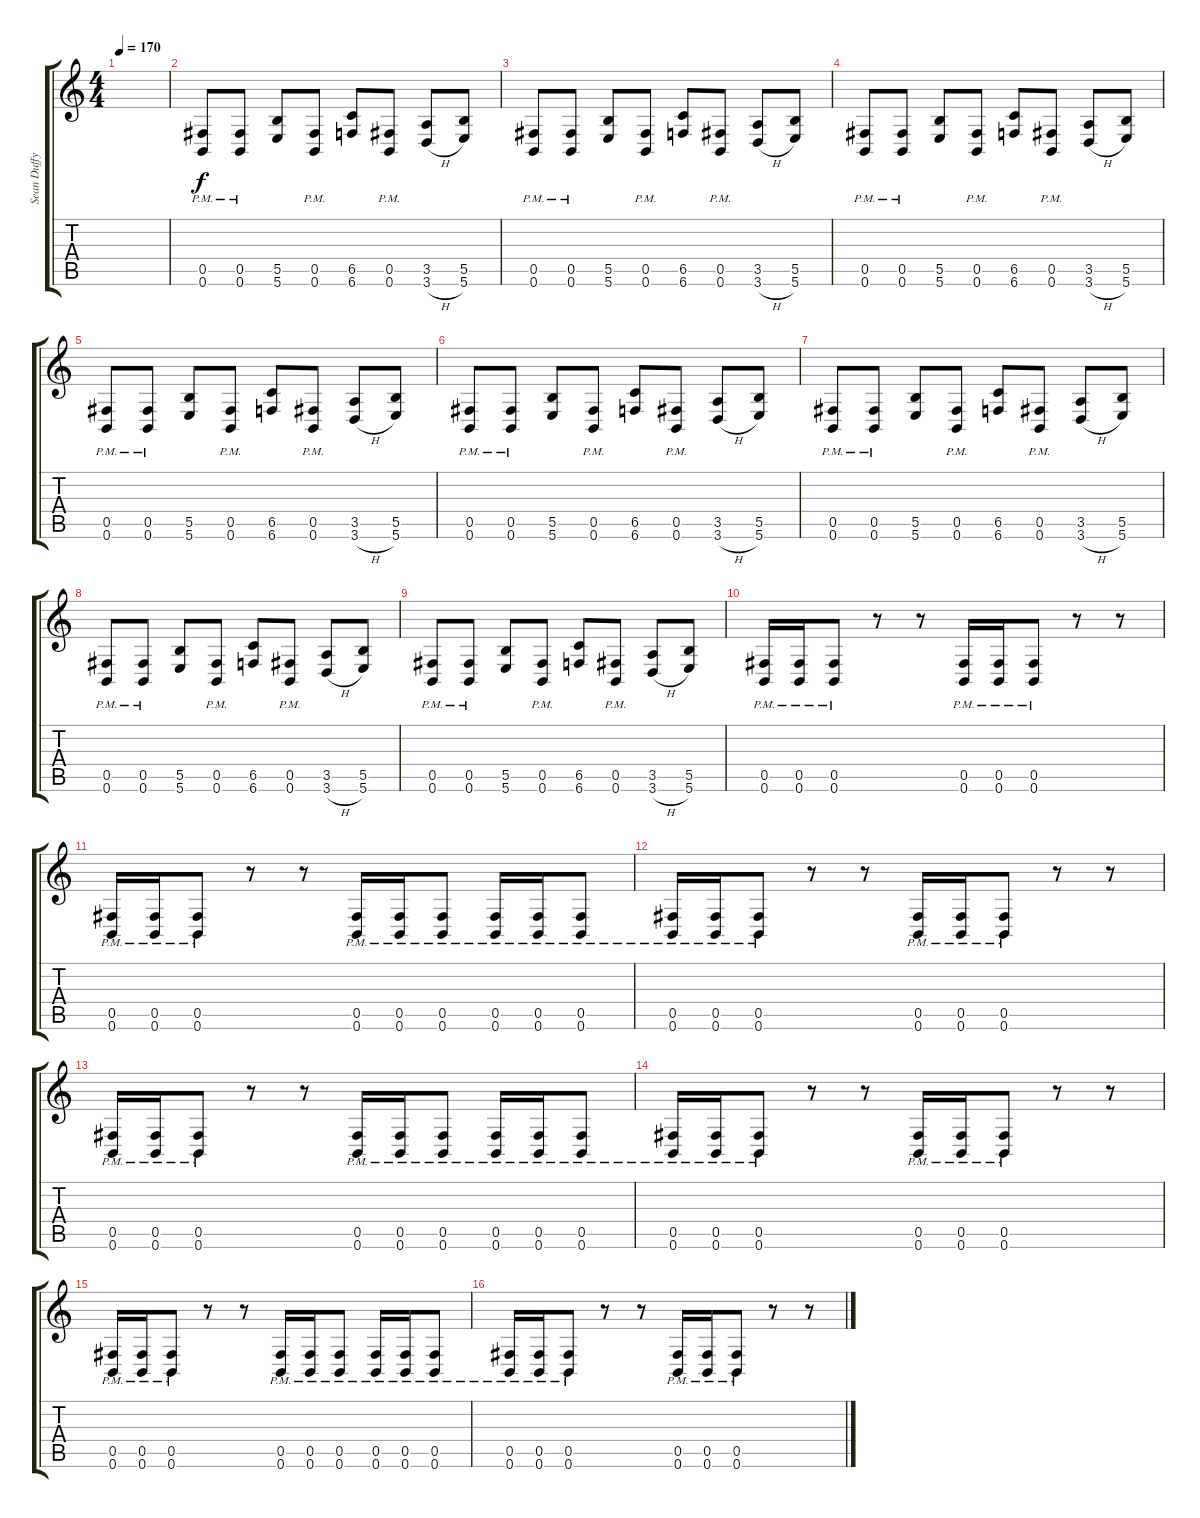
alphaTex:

\track ("Sean Duffy" "Sean Duffy") {instrument distortionguitar}
\staff {score tabs}
\tuning (Db4 Ab3 E3 B2 Gb2 B1) {hide}
\ts (4 4)
\tempo 170
\clef g2
\ks c
|
(0.5{pm} 0.6{pm}).8 (0.5{pm} 0.6{pm}).8 (5.5 5.6).8 (0.5{pm} 0.6{pm}).8 (6.5 6.6).8 (0.5{pm} 0.6{pm}).8 (3.5 3.6{h}).8 (5.5 5.6).8 |
(0.5{pm} 0.6{pm}).8 (0.5{pm} 0.6{pm}).8 (5.5 5.6).8 (0.5{pm} 0.6{pm}).8 (6.5 6.6).8 (0.5{pm} 0.6{pm}).8 (3.5 3.6{h}).8 (5.5 5.6).8 |
(0.5{pm} 0.6{pm}).8 (0.5{pm} 0.6{pm}).8 (5.5 5.6).8 (0.5{pm} 0.6{pm}).8 (6.5 6.6).8 (0.5{pm} 0.6{pm}).8 (3.5 3.6{h}).8 (5.5 5.6).8 |
(0.5{pm} 0.6{pm}).8 (0.5{pm} 0.6{pm}).8 (5.5 5.6).8 (0.5{pm} 0.6{pm}).8 (6.5 6.6).8 (0.5{pm} 0.6{pm}).8 (3.5 3.6{h}).8 (5.5 5.6).8 |
(0.5{pm} 0.6{pm}).8 (0.5{pm} 0.6{pm}).8 (5.5 5.6).8 (0.5{pm} 0.6{pm}).8 (6.5 6.6).8 (0.5{pm} 0.6{pm}).8 (3.5 3.6{h}).8 (5.5 5.6).8 |
(0.5{pm} 0.6{pm}).8 (0.5{pm} 0.6{pm}).8 (5.5 5.6).8 (0.5{pm} 0.6{pm}).8 (6.5 6.6).8 (0.5{pm} 0.6{pm}).8 (3.5 3.6{h}).8 (5.5 5.6).8 |
(0.5{pm} 0.6{pm}).8 (0.5{pm} 0.6{pm}).8 (5.5 5.6).8 (0.5{pm} 0.6{pm}).8 (6.5 6.6).8 (0.5{pm} 0.6{pm}).8 (3.5 3.6{h}).8 (5.5 5.6).8 |
(0.5{pm} 0.6{pm}).8 (0.5{pm} 0.6{pm}).8 (5.5 5.6).8 (0.5{pm} 0.6{pm}).8 (6.5 6.6).8 (0.5{pm} 0.6{pm}).8 (3.5 3.6{h}).8 (5.5 5.6).8 |
(0.5{pm} 0.6{pm}).16 (0.5{pm} 0.6{pm}).16 (0.5{pm} 0.6{pm}).8 r.8 r.8 (0.5{pm} 0.6{pm}).16 (0.5{pm} 0.6{pm}).16 (0.5{pm} 0.6{pm}).8 r.8 r.8 |
(0.5{pm} 0.6{pm}).16 (0.5{pm} 0.6{pm}).16 (0.5{pm} 0.6{pm}).8 r.8 r.8 (0.5{pm} 0.6{pm}).16 (0.5{pm} 0.6{pm}).16 (0.5{pm} 0.6{pm}).8 (0.5{pm} 0.6{pm}).16 (0.5{pm} 0.6{pm}).16 (0.5{pm} 0.6{pm}).8 |
(0.5{pm} 0.6{pm}).16 (0.5{pm} 0.6{pm}).16 (0.5{pm} 0.6{pm}).8 r.8 r.8 (0.5{pm} 0.6{pm}).16 (0.5{pm} 0.6{pm}).16 (0.5{pm} 0.6{pm}).8 r.8 r.8 |
(0.5{pm} 0.6{pm}).16 (0.5{pm} 0.6{pm}).16 (0.5{pm} 0.6{pm}).8 r.8 r.8 (0.5{pm} 0.6{pm}).16 (0.5{pm} 0.6{pm}).16 (0.5{pm} 0.6{pm}).8 (0.5{pm} 0.6{pm}).16 (0.5{pm} 0.6{pm}).16 (0.5{pm} 0.6{pm}).8 |
(0.5{pm} 0.6{pm}).16 (0.5{pm} 0.6{pm}).16 (0.5{pm} 0.6{pm}).8 r.8 r.8 (0.5{pm} 0.6{pm}).16 (0.5{pm} 0.6{pm}).16 (0.5{pm} 0.6{pm}).8 r.8 r.8 |
(0.5{pm} 0.6{pm}).16 (0.5{pm} 0.6{pm}).16 (0.5{pm} 0.6{pm}).8 r.8 r.8 (0.5{pm} 0.6{pm}).16 (0.5{pm} 0.6{pm}).16 (0.5{pm} 0.6{pm}).8 (0.5{pm} 0.6{pm}).16 (0.5{pm} 0.6{pm}).16 (0.5{pm} 0.6{pm}).8 |
(0.5{pm} 0.6{pm}).16 (0.5{pm} 0.6{pm}).16 (0.5{pm} 0.6{pm}).8 r.8 r.8 (0.5{pm} 0.6{pm}).16 (0.5{pm} 0.6{pm}).16 (0.5{pm} 0.6{pm}).8 r.8 r.8
